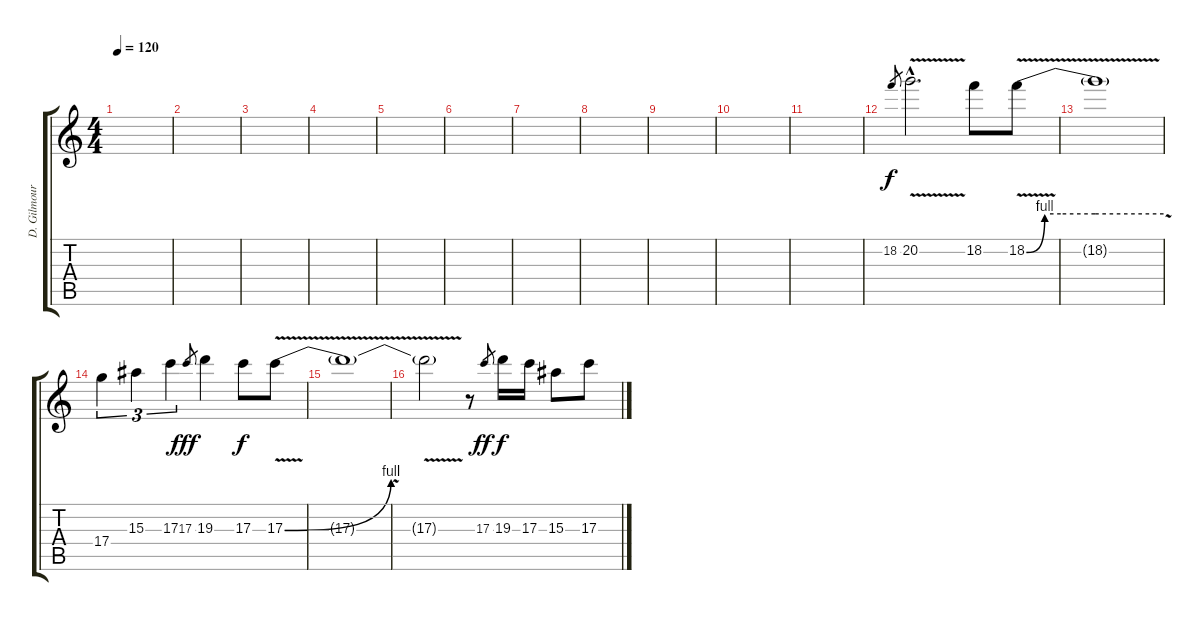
\track ("D. Gilmour" "D. Gilmour") {instrument electricguitarjazz}
\staff {score tabs}
\tuning (E4 B3 G3 D3 A2 E2) {hide}
\ts (4 4)
\tempo 120
\clef g2
\ks c
|
|
|
|
|
|
|
|
|
|
|
18.2.8{gr} 20.2{v hac}.2{d} 18.2.8{dy f} 18.2{be (custom 0 0 8 4 15 4 30 4 60 4) v}.8 |
18.2{v t}.1 |
17.4.4{tu (3 2)} 15.3.4{tu (3 2)} 17.3.4{tu (3 2)} 17.3.8{gr dy fff} 19.3.4 17.3.8{dy f} 17.3{be (bend 0 0 60 4) v}.8 |
17.3{v t}.1 |
17.3{v t}.2 r.8 17.3.8{gr dy ff} 19.3.16{dy f} 17.3.16 15.3.8 17.3.8
